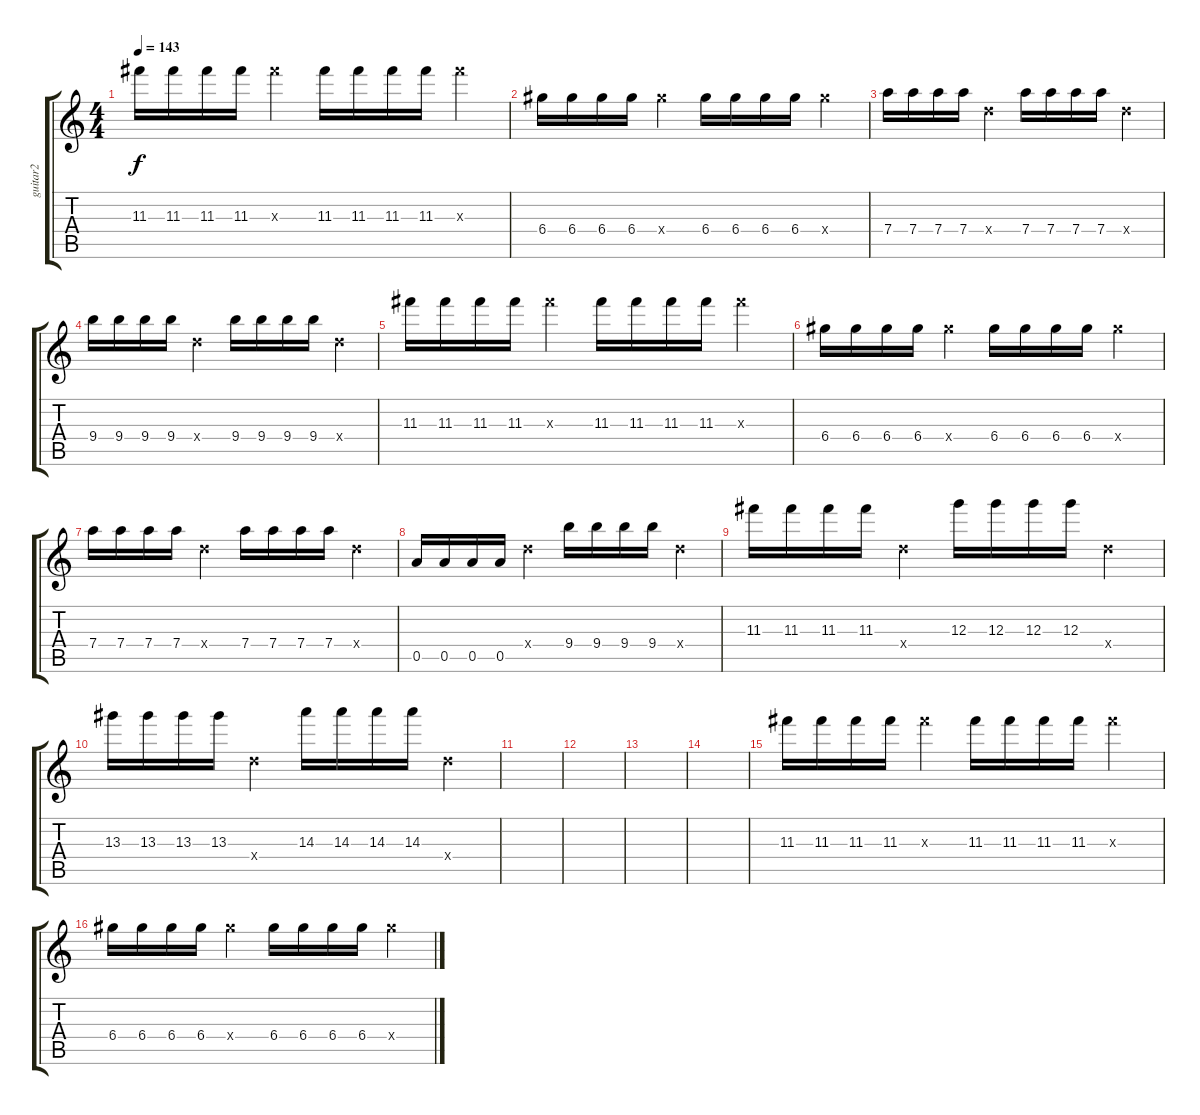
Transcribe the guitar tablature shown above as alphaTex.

\track ("guitar2" "guitar2") {instrument overdrivenguitar}
\staff {score tabs}
\tuning (E5 B4 G4 D4 A3 E3) {hide}
\ts (4 4)
\tempo 143
\clef g2
\ks c
11.3.16{dy f} 11.3.16 11.3.16 11.3.16 11.3{x}.4 11.3.16 11.3.16 11.3.16 11.3.16 11.3{x}.4 |
6.4.16 6.4.16 6.4.16 6.4.16 6.4{x}.4 6.4.16 6.4.16 6.4.16 6.4.16 6.4{x}.4 |
7.4.16 7.4.16 7.4.16 7.4.16 0.4{x}.4 7.4.16 7.4.16 7.4.16 7.4.16 0.4{x}.4 |
9.4.16 9.4.16 9.4.16 9.4.16 0.4{x}.4 9.4.16 9.4.16 9.4.16 9.4.16 0.4{x}.4 |
11.3.16 11.3.16 11.3.16 11.3.16 11.3{x}.4 11.3.16 11.3.16 11.3.16 11.3.16 11.3{x}.4 |
6.4.16 6.4.16 6.4.16 6.4.16 6.4{x}.4 6.4.16 6.4.16 6.4.16 6.4.16 6.4{x}.4 |
7.4.16 7.4.16 7.4.16 7.4.16 0.4{x}.4 7.4.16 7.4.16 7.4.16 7.4.16 0.4{x}.4 |
0.5.16 0.5.16 0.5.16 0.5.16 0.4{x}.4 9.4.16 9.4.16 9.4.16 9.4.16 0.4{x}.4 |
11.3.16 11.3.16 11.3.16 11.3.16 0.4{x}.4 12.3.16 12.3.16 12.3.16 12.3.16 0.4{x}.4 |
13.3.16 13.3.16 13.3.16 13.3.16 0.4{x}.4 14.3.16 14.3.16 14.3.16 14.3.16 0.4{x}.4 |
|
|
|
|
11.3.16 11.3.16 11.3.16 11.3.16 11.3{x}.4 11.3.16 11.3.16 11.3.16 11.3.16 11.3{x}.4 |
6.4.16 6.4.16 6.4.16 6.4.16 6.4{x}.4 6.4.16 6.4.16 6.4.16 6.4.16 6.4{x}.4
